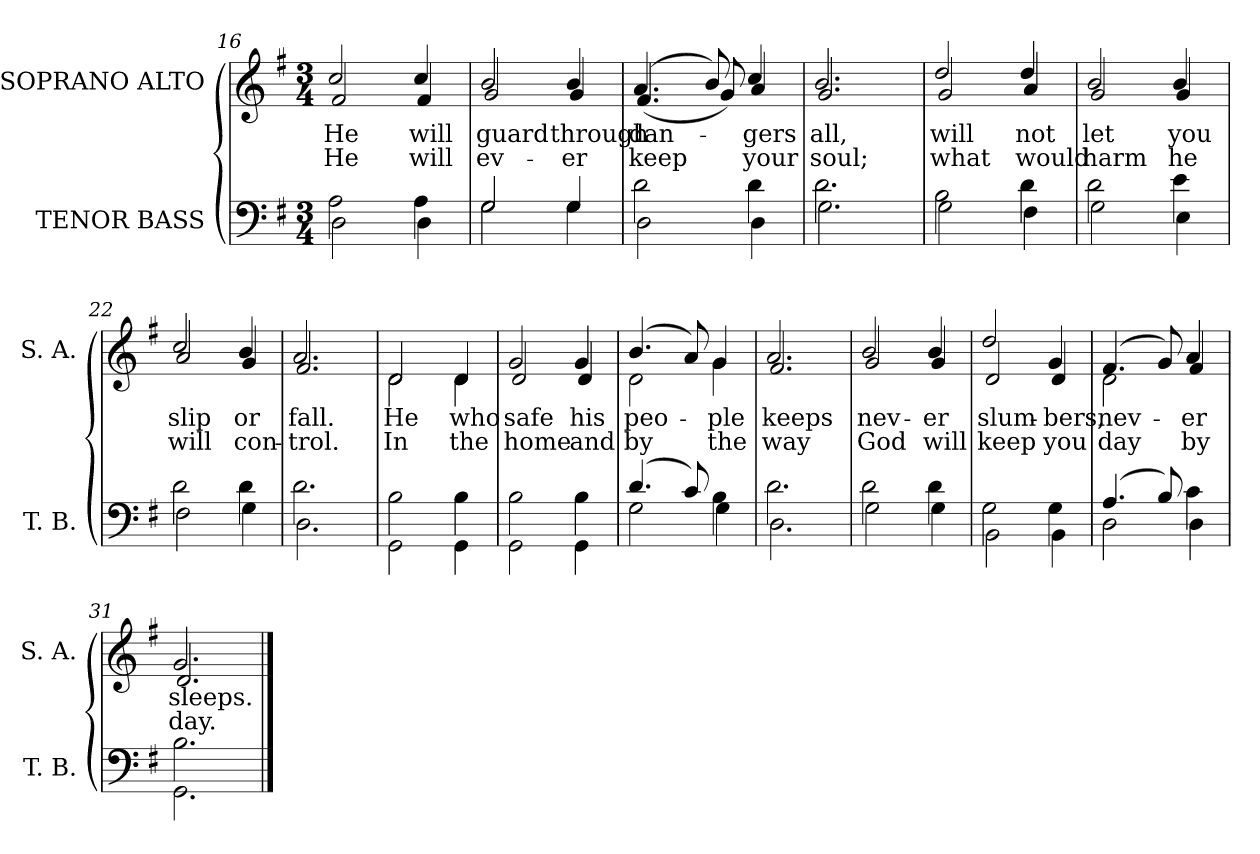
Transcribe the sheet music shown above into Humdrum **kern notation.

**kern	**kern	**text	**text
*part2	*part1	*part1	*part1
*staff2	*staff1	*staff1	*staff1
*I"TENOR BASS	*I"SOPRANO ALTO	*	*
*I'T. B.	*I'S. A.	*	*
*clefF4	*clefG2	*	*
*k[f#]	*k[f#]	*	*
*G:	*G:	*	*
*M3/4	*M3/4	*	*
=16	=16	=16	=16
*^	*	*	*
!	!	!	!LO:LY:b:color=#000000	!LO:LY:b:color=#000000
*	*	*^	*	*
2Ai\	2Di\	2cci/	2f#i/	He	He
!	!	!	!	!LO:LY:b:color=#000000	!LO:LY:b:color=#000000
4Ai\	4Di\	4cci/	4f#i/	will	will
=17	=17	=17	=17	=17	=17
!	!	!	!	!LO:LY:b:color=#000000	!LO:LY:b:color=#000000
2Gi/	2Gi\	2bi/	2gi/	guard	ev-
!	!	!	!	!LO:LY:b:color=#000000	!LO:LY:b:color=#000000
4Gi/	4Gi\	4bi/	4gi/	through	-er
!!LO:LB:g=z	!!
=18	=18	=18	=18	=18	=18
!	!	!	!	!LO:LY:b:color=#000000	!LO:LY:b:color=#000000
2di\	2Di\	(4.ai/	(4.f#i/	dan-	keep
.	.	8bi/)	8gi/)	.	.
!	!	!	!	!LO:LY:b:color=#000000	!LO:LY:b:color=#000000
4di\	4Di\	4cci/	4ai/	-gers	your
=19	=19	=19	=19	=19	=19
!	!	!	!	!LO:LY:b:color=#000000	!LO:LY:b:color=#000000
2.di\	2.Gi\	2.bi/	2.gi/	all,	soul;
=20	=20	=20	=20	=20	=20
!	!	!	!	!LO:LY:b:color=#000000	!LO:LY:b:color=#000000
2Bi\	2Gi\	2ddi/	2gi/	will	what
!	!	!	!	!LO:LY:b:color=#000000	!LO:LY:b:color=#000000
4di\	4F#i\	4ddi/	4ai/	not	would
=21	=21	=21	=21	=21	=21
!	!	!	!	!LO:LY:b:color=#000000	!LO:LY:b:color=#000000
2di\	2Gi\	2bi/	2gi/	let	harm
!	!	!	!	!LO:LY:b:color=#000000	!LO:LY:b:color=#000000
4ei\	4Ei\	4bi/	4gi/	you	he
=22	=22	=22	=22	=22	=22
!	!	!	!	!LO:LY:b:color=#000000	!LO:LY:b:color=#000000
2di\	2F#i\	2cci/	2ai/	slip	will
!	!	!	!	!LO:LY:b:color=#000000	!LO:LY:b:color=#000000
4di\	4Gi\	4bi/	4gi/	or	con-
=23	=23	=23	=23	=23	=23
!	!	!	!	!LO:LY:b:color=#000000	!LO:LY:b:color=#000000
2.di\	2.Di\	2.ai/	2.f#i/	fall.	-trol.
=24	=24	=24	=24	=24	=24
!	!	!	!	!LO:LY:b:color=#000000	!LO:LY:b:color=#000000
2Bi\	2GGi\	2di/	2di\	He	In
!	!	!	!	!LO:LY:b:color=#000000	!LO:LY:b:color=#000000
4Bi\	4GGi\	4di/	4di\	who	the
!!LO:LB:g=z	!!
=25	=25	=25	=25	=25	=25
!	!	!	!	!LO:LY:b:color=#000000	!LO:LY:b:color=#000000
2Bi\	2GGi\	2gi/	2di/	safe	home
!	!	!	!	!LO:LY:b:color=#000000	!LO:LY:b:color=#000000
4Bi\	4GGi\	4gi/	4di/	his	and
=26	=26	=26	=26	=26	=26
!	!	!	!	!LO:LY:b:color=#000000	!LO:LY:b:color=#000000
(4.di/	2Gi\	(4.bi/	2di\	peo-	by
8ci/)	.	8ai/)	.	.	.
!	!	!	!	!LO:LY:b:color=#000000	!LO:LY:b:color=#000000
4Bi\	4Gi\	4gi/	4gi\	-ple	the
=27	=27	=27	=27	=27	=27
!	!	!	!	!LO:LY:b:color=#000000	!LO:LY:b:color=#000000
2.di\	2.Di\	2.ai/	2.f#i/	keeps	way
=28	=28	=28	=28	=28	=28
!	!	!	!	!LO:LY:b:color=#000000	!LO:LY:b:color=#000000
2di\	2Gi\	2bi/	2gi/	nev-	God
!	!	!	!	!LO:LY:b:color=#000000	!LO:LY:b:color=#000000
4di\	4Gi\	4bi/	4gi/	-er	will
=29	=29	=29	=29	=29	=29
!	!	!	!	!LO:LY:b:color=#000000	!LO:LY:b:color=#000000
2Gi\	2BBi\	2ddi/	2di/	slum-	keep
!	!	!	!	!LO:LY:b:color=#000000	!LO:LY:b:color=#000000
4Gi\	4BBi\	4gi/	4di/	-bers,	you
=30	=30	=30	=30	=30	=30
!	!	!	!	!LO:LY:b:color=#000000	!LO:LY:b:color=#000000
(4.Ai/	2Di\	(4.f#i/	2di\	nev-	day
8Bi/)	.	8gi/)	.	.	.
!	!	!	!	!LO:LY:b:color=#000000	!LO:LY:b:color=#000000
4ci\	4Di\	4ai/	4f#i/	-er	by
=31	=31	=31	=31	=31	=31
!	!	!	!	!LO:LY:b:color=#000000	!LO:LY:b:color=#000000
2.Bi\	2.GGi\	2.gi/	2.di/	sleeps.	day.
*v	*v	*	*	*	*
*	*v	*v	*	*
==	==	==	==
*-	*-	*-	*-
